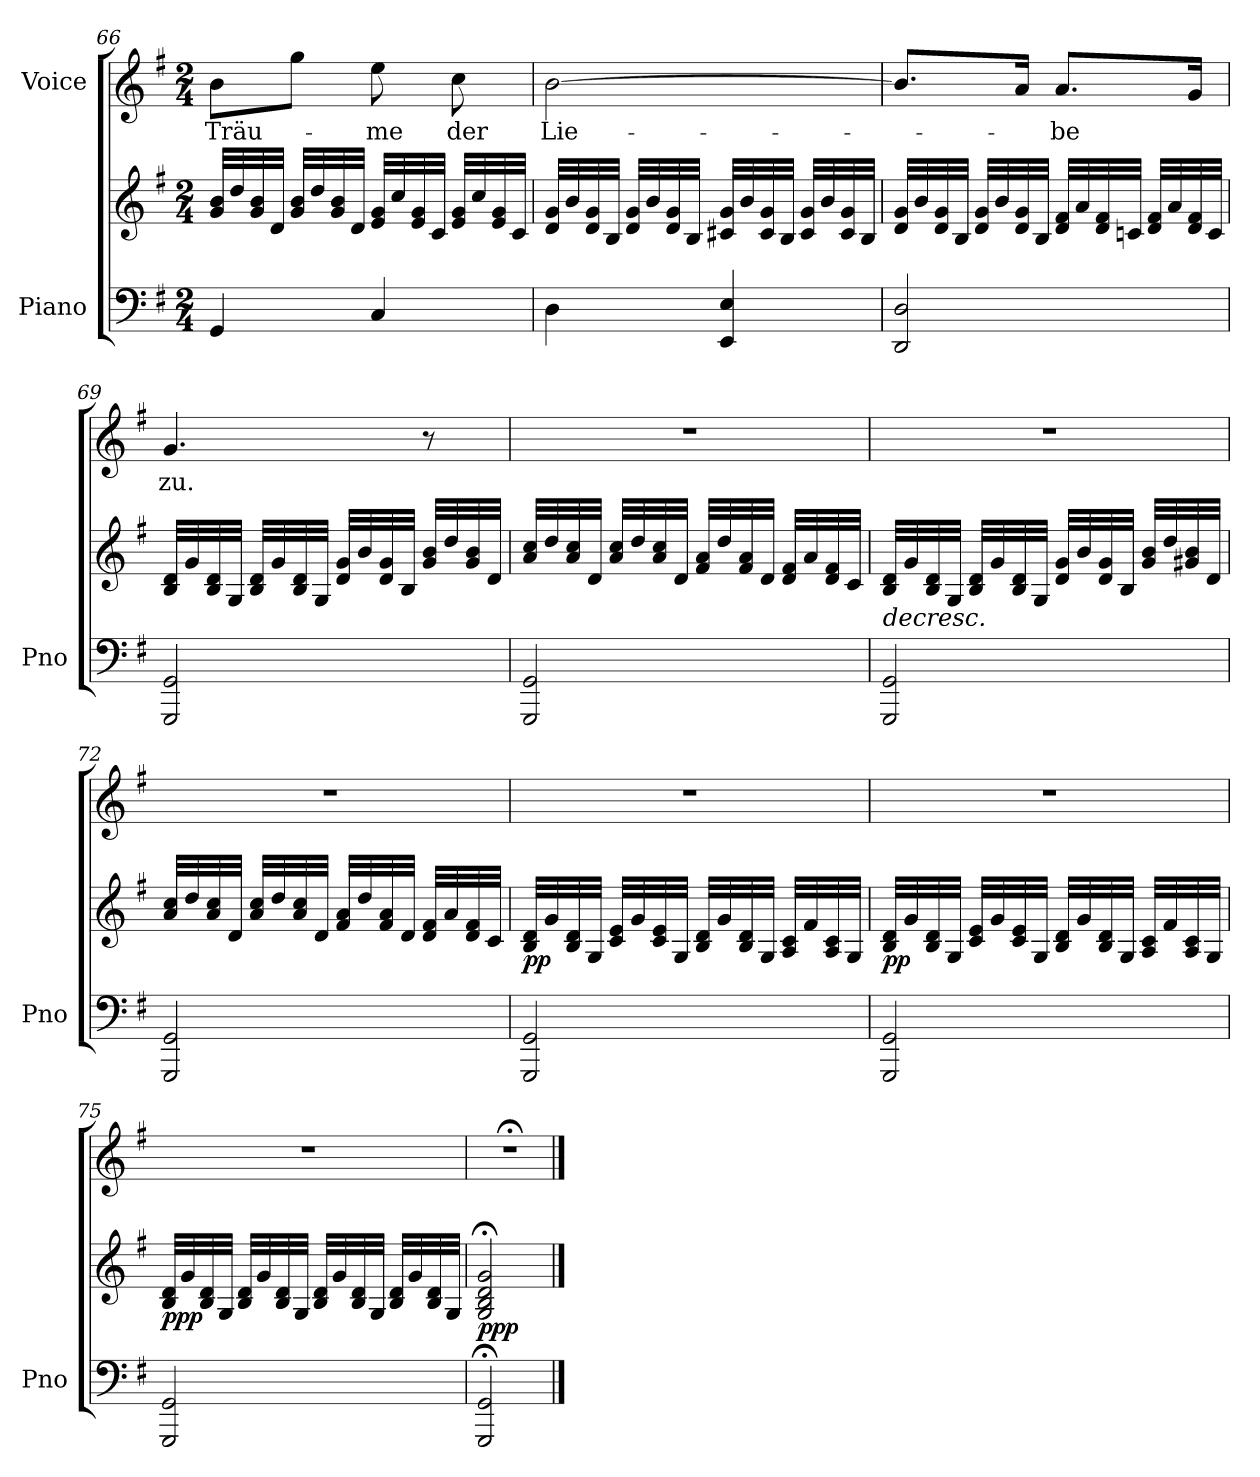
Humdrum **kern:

**kern	**kern	**dynam	**kern	**text
*part2	*part2	*part2	*part1	*part1
*staff3	*staff2	*staff2/3	*staff1	*staff1
*I"Piano	*	*	*I"Voice	*
*I'Pno	*	*	*	*
!!LO:LB:g=z
*clefF4	*clefG2	*	*clefG2	*
*k[f#]	*k[f#]	*	*k[f#]	*
*M2/4	*M2/4	*	*M2/4	*
=66	=66	=66	=66	=66
!	!	!	!	!LO:LY:b
4GG/	32g/ 32b/LLL	.	8b\L	Träu-
.	32dd/	.	.	.
.	32g/ 32b/	.	.	.
.	32d/JJJ	.	.	.
.	32g/ 32b/LLL	.	8gg\J	.
.	32dd/	.	.	.
.	32g/ 32b/	.	.	.
.	32d/JJJ	.	.	.
!	!	!	!	!LO:LY:b
4C/	32e/ 32g/LLL	.	8ee\	-me
.	32cc/	.	.	.
.	32e/ 32g/	.	.	.
.	32c/JJJ	.	.	.
!	!	!	!	!LO:LY:b
.	32e/ 32g/LLL	.	8cc\	der
.	32cc/	.	.	.
.	32e/ 32g/	.	.	.
.	32c/JJJ	.	.	.
=67	=67	=67	=67	=67
!	!	!	!	!LO:LY:b
4D\	32d/ 32g/LLL	.	[2b\	Lie-
.	32b/	.	.	.
.	32d/ 32g/	.	.	.
.	32B/JJJ	.	.	.
.	32d/ 32g/LLL	.	.	.
.	32b/	.	.	.
.	32d/ 32g/	.	.	.
.	32B/JJJ	.	.	.
4EE/ 4E/	32c#X/ 32g/LLL	.	.	.
.	32b/	.	.	.
.	32c#/ 32g/	.	.	.
.	32B/JJJ	.	.	.
.	32c#/ 32g/LLL	.	.	.
.	32b/	.	.	.
.	32c#/ 32g/	.	.	.
.	32B/JJJ	.	.	.
=68	=68	=68	=68	=68
2DD/ 2D/	32d/ 32g/LLL	.	8.b/L]	.
.	32b/	.	.	.
.	32d/ 32g/	.	.	.
.	32B/JJJ	.	.	.
.	32d/ 32g/LLL	.	.	.
.	32b/	.	.	.
.	32d/ 32g/	.	16a/Jk	.
.	32B/JJJ	.	.	.
!	!	!	!	!LO:LY:b
.	32d/ 32f#/LLL	.	8.a/L	-be
.	32a/	.	.	.
.	32d/ 32f#/	.	.	.
.	32cn/JJJ	.	.	.
.	32d/ 32f#/LLL	.	.	.
.	32a/	.	.	.
.	32d/ 32f#/	.	16g/Jk	.
.	32c/JJJ	.	.	.
!!LO:LB:g=z
=69	=69	=69	=69	=69
!	!	!	!	!LO:LY:b
2GGG/ 2GG/	32B/ 32d/LLL	.	4.g/	zu.
.	32g/	.	.	.
.	32B/ 32d/	.	.	.
.	32G/JJJ	.	.	.
.	32B/ 32d/LLL	.	.	.
.	32g/	.	.	.
.	32B/ 32d/	.	.	.
.	32G/JJJ	.	.	.
.	32d/ 32g/LLL	.	.	.
.	32b/	.	.	.
.	32d/ 32g/	.	.	.
.	32B/JJJ	.	.	.
.	32g/ 32b/LLL	.	8r	.
.	32dd/	.	.	.
.	32g/ 32b/	.	.	.
.	32d/JJJ	.	.	.
=70	=70	=70	=70	=70
2GGG/ 2GG/	32a/ 32cc/LLL	.	2r	.
.	32dd/	.	.	.
.	32a/ 32cc/	.	.	.
.	32d/JJJ	.	.	.
.	32a/ 32cc/LLL	.	.	.
.	32dd/	.	.	.
.	32a/ 32cc/	.	.	.
.	32d/JJJ	.	.	.
.	32f#/ 32a/LLL	.	.	.
.	32dd/	.	.	.
.	32f#/ 32a/	.	.	.
.	32d/JJJ	.	.	.
.	32d/ 32f#/LLL	.	.	.
.	32a/	.	.	.
.	32d/ 32f#/	.	.	.
.	32c/JJJ	.	.	.
=71	=71	=71	=71	=71
!	!	!LO:HP:b	!	!
2GGG/ 2GG/	32B/ 32d/LLL	>	2r	.
.	32g/	.	.	.
.	32B/ 32d/	.	.	.
.	32G/JJJ	.	.	.
.	32B/ 32d/LLL	.	.	.
.	32g/	.	.	.
.	32B/ 32d/	.	.	.
.	32G/JJJ	.	.	.
.	32d/ 32g/LLL	.	.	.
.	32b/	.	.	.
.	32d/ 32g/	.	.	.
.	32B/JJJ	.	.	.
.	32g/ 32b/LLL	.	.	.
.	32dd/	.	.	.
.	32g#X/ 32b/	.	.	.
.	32d/JJJ	.	.	.
=72	=72	=72	=72	=72
2GGG/ 2GG/	32a/ 32cc/LLL	.	2r	.
.	32dd/	.	.	.
.	32a/ 32cc/	.	.	.
.	32d/JJJ	.	.	.
.	32a/ 32cc/LLL	.	.	.
.	32dd/	.	.	.
.	32a/ 32cc/	.	.	.
.	32d/JJJ	.	.	.
.	32f#/ 32a/LLL	.	.	.
.	32dd/	.	.	.
.	32f#/ 32a/	.	.	.
.	32d/JJJ	.	.	.
.	32d/ 32f#/LLL	.	.	.
.	32a/	.	.	.
.	32d/ 32f#/	.	.	.
.	32c/JJJ	.	.	.
!!LO:LB:g=z
=73	=73	=73	=73	=73
!	!	!LO:DY:b	!	!
2GGG/ 2GG/	32B/ 32d/LLL	pp	2r	.
.	32g/	.	.	.
.	32B/ 32d/	.	.	.
.	32G/JJJ	.	.	.
.	32c/ 32e/LLL	.	.	.
.	32g/	.	.	.
.	32c/ 32e/	.	.	.
.	32G/JJJ	.	.	.
.	32B/ 32d/LLL	.	.	.
.	32g/	.	.	.
.	32B/ 32d/	.	.	.
.	32G/JJJ	.	.	.
.	32A/ 32c/LLL	.	.	.
.	32f#/	.	.	.
.	32A/ 32c/	.	.	.
.	32G/JJJ	.	.	.
=74	=74	=74	=74	=74
!	!	!LO:DY:b	!	!
2GGG/ 2GG/	32B/ 32d/LLL	pp	2r	.
.	32g/	.	.	.
.	32B/ 32d/	.	.	.
.	32G/JJJ	.	.	.
.	32c/ 32e/LLL	.	.	.
.	32g/	.	.	.
.	32c/ 32e/	.	.	.
.	32G/JJJ	.	.	.
.	32B/ 32d/LLL	.	.	.
.	32g/	.	.	.
.	32B/ 32d/	.	.	.
.	32G/JJJ	.	.	.
.	32A/ 32c/LLL	.	.	.
.	32f#/	.	.	.
.	32A/ 32c/	.	.	.
.	32G/JJJ	.	.	.
=75	=75	=75	=75	=75
!	!	!LO:DY:b	!	!
2GGG/ 2GG/	32B/ 32d/LLL	ppp	2r	.
.	32g/	.	.	.
.	32B/ 32d/	.	.	.
.	32G/JJJ	.	.	.
.	32B/ 32d/LLL	.	.	.
.	32g/	.	.	.
.	32B/ 32d/	.	.	.
.	32G/JJJ	.	.	.
.	32B/ 32d/LLL	.	.	.
.	32g/	.	.	.
.	32B/ 32d/	.	.	.
.	32G/JJJ	.	.	.
.	32B/ 32d/LLL	.	.	.
.	32g/	.	.	.
.	32B/ 32d/	.	.	.
.	32G/JJJ	.	.	.
.	.	]	.	.
=76	=76	=76	=76	=76
!	!	!LO:DY:b	!	!
2GGG/;< 2GG/;<	2G/;< 2B/;< 2d/;< 2g/;<	ppp	2r;<	.
==	==	==	==	==
*-	*-	*-	*-	*-
